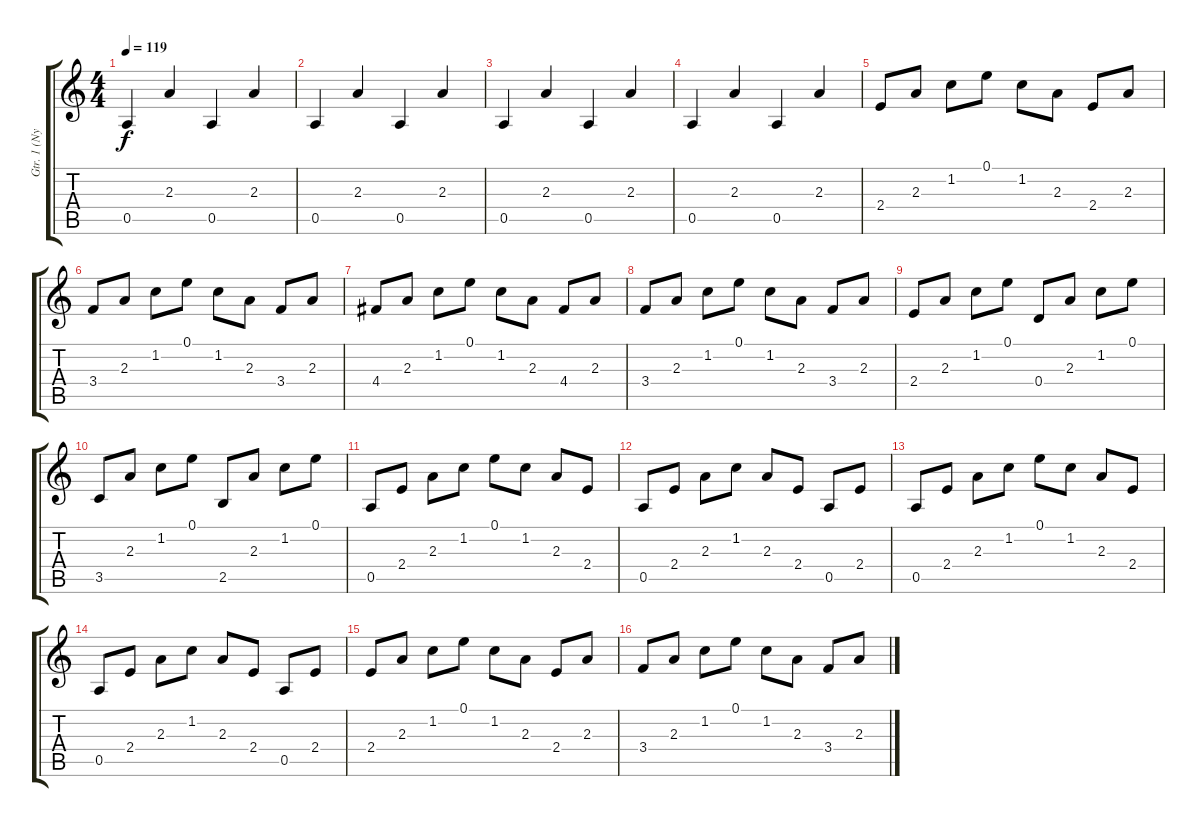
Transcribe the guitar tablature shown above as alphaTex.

\track ("Gtr. 1 (Nylon Acoustic)" "Gtr. 1 (Ny") {instrument acousticguitarsteel}
\staff {score tabs}
\tuning (E4 B3 G3 D3 A2 E2) {hide}
\ts (4 4)
\tempo 119
\clef g2
\ks c
0.5.4{dy f} 2.3.4 0.5.4 2.3.4 |
0.5.4 2.3.4 0.5.4 2.3.4 |
0.5.4 2.3.4 0.5.4 2.3.4 |
0.5.4 2.3.4 0.5.4 2.3.4 |
2.4.8 2.3.8 1.2.8 0.1.8 1.2.8 2.3.8 2.4.8 2.3.8 |
3.4.8 2.3.8 1.2.8 0.1.8 1.2.8 2.3.8 3.4.8 2.3.8 |
4.4.8 2.3.8 1.2.8 0.1.8 1.2.8 2.3.8 4.4.8 2.3.8 |
3.4.8 2.3.8 1.2.8 0.1.8 1.2.8 2.3.8 3.4.8 2.3.8 |
2.4.8 2.3.8 1.2.8 0.1.8 0.4.8 2.3.8 1.2.8 0.1.8 |
3.5.8 2.3.8 1.2.8 0.1.8 2.5.8 2.3.8 1.2.8 0.1.8 |
0.5.8 2.4.8 2.3.8 1.2.8 0.1.8 1.2.8 2.3.8 2.4.8 |
0.5.8 2.4.8 2.3.8 1.2.8 2.3.8 2.4.8 0.5.8 2.4.8 |
0.5.8 2.4.8 2.3.8 1.2.8 0.1.8 1.2.8 2.3.8 2.4.8 |
0.5.8 2.4.8 2.3.8 1.2.8 2.3.8 2.4.8 0.5.8 2.4.8 |
2.4.8 2.3.8 1.2.8 0.1.8 1.2.8 2.3.8 2.4.8 2.3.8 |
3.4.8 2.3.8 1.2.8 0.1.8 1.2.8 2.3.8 3.4.8 2.3.8
